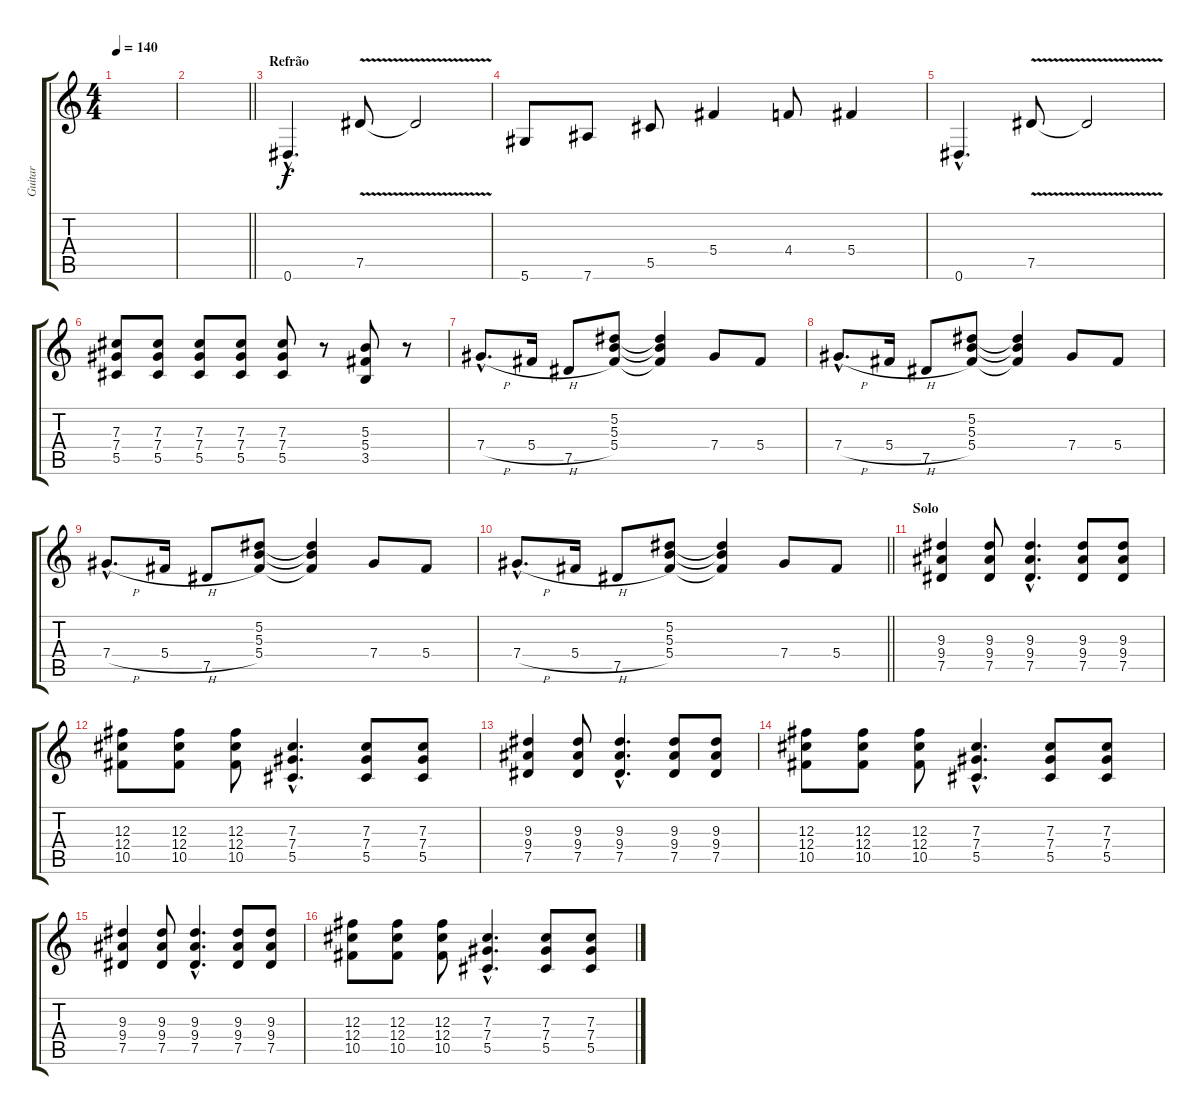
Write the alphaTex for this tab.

\track ("Guitar" "Guitar") {instrument distortionguitar}
\staff {score tabs}
\tuning (Eb4 Bb3 Gb3 Db3 Ab2 Eb2) {hide}
\ts (4 4)
\tempo 140
\clef g2
\ks c
|
\barLineRight lightlight
|
\section ("" "Refrão")
0.6{hac}.4{d} 7.5{v}.8 7.5{t}.2 |
5.6.8 7.6.8 5.5.8 5.4.4 4.4.8 5.4.4 |
0.6{hac}.4{d} 7.5{v}.8 7.5{t}.2 |
(7.3 7.4 5.5).8 (7.3 7.4 5.5).8 (7.3 7.4 5.5).8 (7.3 7.4 5.5).8 (7.3 7.4 5.5).8 r.8 (5.3 5.4 3.5).8 r.8 |
7.4{h hac}.8{d} 5.4{h}.16 7.5.8 (5.2 5.3 5.4).8 (5.2{t} 5.3{t} 5.4{t}).4 7.4.8 5.4.8 |
7.4{h hac}.8{d} 5.4{h}.16 7.5.8 (5.2 5.3 5.4).8 (5.2{t} 5.3{t} 5.4{t}).4 7.4.8 5.4.8 |
7.4{h hac}.8{d} 5.4{h}.16 7.5.8 (5.2 5.3 5.4).8 (5.2{t} 5.3{t} 5.4{t}).4 7.4.8 5.4.8 |
\barLineRight lightlight
7.4{h hac}.8{d} 5.4{h}.16 7.5.8 (5.2 5.3 5.4).8 (5.2{t} 5.3{t} 5.4{t}).4 7.4.8 5.4.8 |
\section ("" "Solo")
(9.3 9.4 7.5).4 (9.3 9.4 7.5).8 (9.3{hac} 9.4{hac} 7.5{hac}).4{d} (9.3 9.4 7.5).8 (9.3 9.4 7.5).8 |
(12.3 12.4 10.5).8 (12.3 12.4 10.5).8 (12.3 12.4 10.5).8 (7.3{hac} 7.4{hac} 5.5{hac}).4{d} (7.3 7.4 5.5).8 (7.3 7.4 5.5).8 |
(9.3 9.4 7.5).4 (9.3 9.4 7.5).8 (9.3{hac} 9.4{hac} 7.5{hac}).4{d} (9.3 9.4 7.5).8 (9.3 9.4 7.5).8 |
(12.3 12.4 10.5).8 (12.3 12.4 10.5).8 (12.3 12.4 10.5).8 (7.3{hac} 7.4{hac} 5.5{hac}).4{d} (7.3 7.4 5.5).8 (7.3 7.4 5.5).8 |
(9.3 9.4 7.5).4 (9.3 9.4 7.5).8 (9.3{hac} 9.4{hac} 7.5{hac}).4{d} (9.3 9.4 7.5).8 (9.3 9.4 7.5).8 |
(12.3 12.4 10.5).8 (12.3 12.4 10.5).8 (12.3 12.4 10.5).8 (7.3{hac} 7.4{hac} 5.5{hac}).4{d} (7.3 7.4 5.5).8 (7.3 7.4 5.5).8
